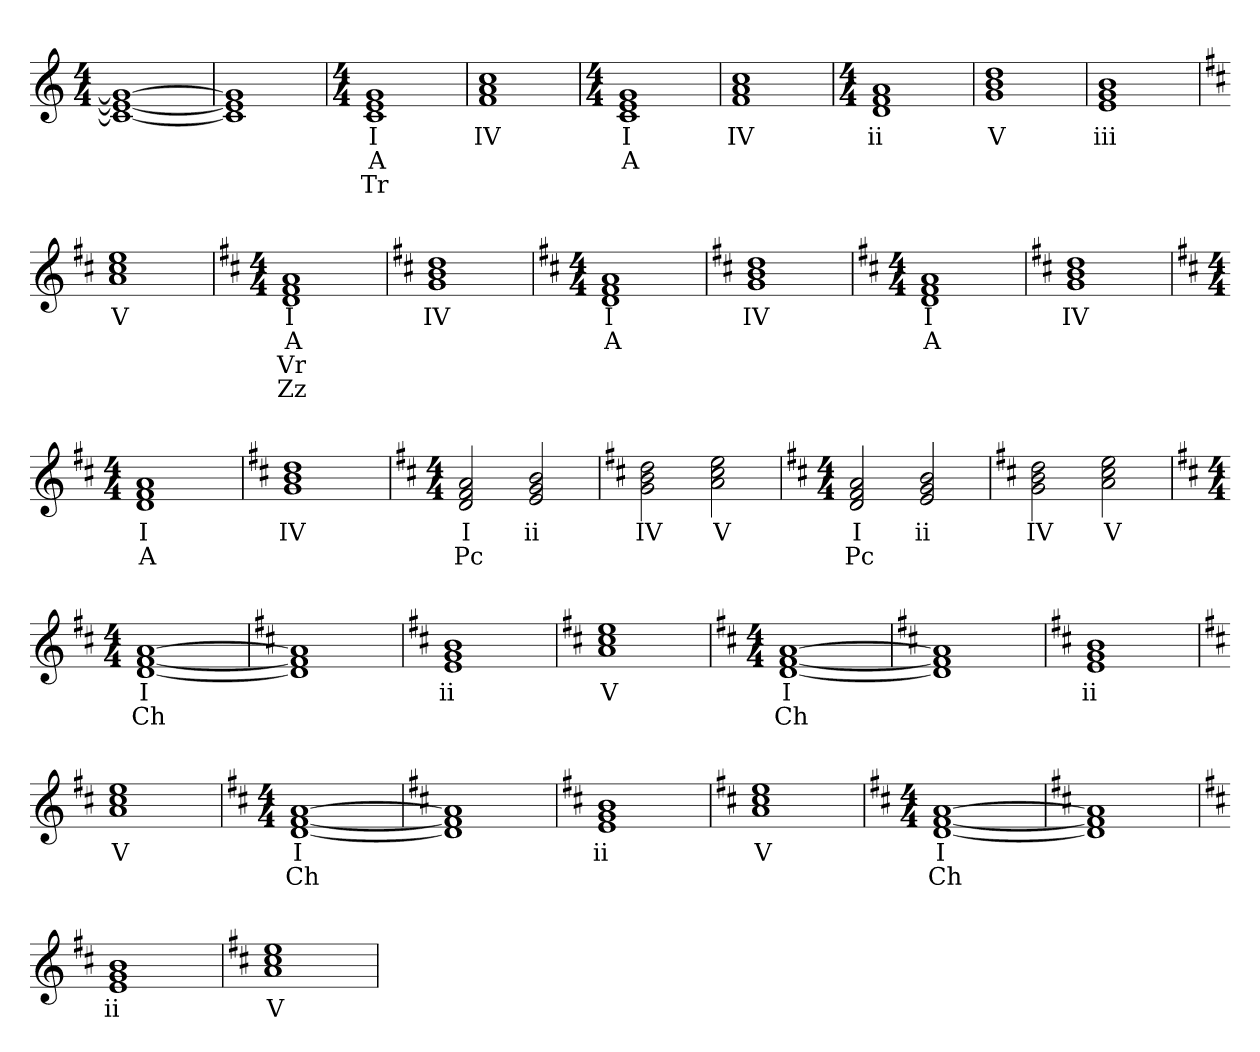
**kern	**text	**text	**text	**text
*part1	*part1	*part1	*part1	*part1
*staff1	*staff1	*staff1	*staff1	*staff1
*k[]	*	*	*	*
*C:	*	*	*	*
*M4/4	*	*	*	*
=	=	=	=	=
1c_ 1e_ 1g_	.	.	.	.
=	=	=	=	=
*k[]	*	*	*	*
*C:	*	*	*	*
1c] 1e] 1g]	.	.	.	.
=	=	=	=	=
*k[]	*	*	*	*
*C:	*	*	*	*
*M4/4	*	*	*	*
1c 1e 1g	I	A	Tr	.
=	=	=	=	=
*k[]	*	*	*	*
*C:	*	*	*	*
1f 1a 1cc	IV	.	.	.
=	=	=	=	=
*k[]	*	*	*	*
*C:	*	*	*	*
*M4/4	*	*	*	*
1c 1e 1g	I	A	.	.
=	=	=	=	=
*k[]	*	*	*	*
*C:	*	*	*	*
1f 1a 1cc	IV	.	.	.
=	=	=	=	=
*k[]	*	*	*	*
*C:	*	*	*	*
*M4/4	*	*	*	*
1d 1f 1a	ii	.	.	.
=	=	=	=	=
*k[]	*	*	*	*
*C:	*	*	*	*
1g 1b 1dd	V	.	.	.
=	=	=	=	=
*k[]	*	*	*	*
*C:	*	*	*	*
1e 1g 1b	iii	.	.	.
=	=	=	=	=
*k[f#c#]	*	*	*	*
*D:	*	*	*	*
1a 1cc# 1ee	V	.	.	.
=	=	=	=	=
*k[f#c#]	*	*	*	*
*D:	*	*	*	*
*M4/4	*	*	*	*
1d 1f# 1a	I	A	Vr	Zz
=	=	=	=	=
*k[f#c#]	*	*	*	*
*D:	*	*	*	*
1g 1b 1dd	IV	.	.	.
=	=	=	=	=
*k[f#c#]	*	*	*	*
*D:	*	*	*	*
*M4/4	*	*	*	*
1d 1f# 1a	I	A	.	.
=	=	=	=	=
*k[f#c#]	*	*	*	*
*D:	*	*	*	*
1g 1b 1dd	IV	.	.	.
=	=	=	=	=
*k[f#c#]	*	*	*	*
*D:	*	*	*	*
*M4/4	*	*	*	*
1d 1f# 1a	I	A	.	.
=	=	=	=	=
*k[f#c#]	*	*	*	*
*D:	*	*	*	*
1g 1b 1dd	IV	.	.	.
=	=	=	=	=
*k[f#c#]	*	*	*	*
*D:	*	*	*	*
*M4/4	*	*	*	*
1d 1f# 1a	I	A	.	.
=	=	=	=	=
*k[f#c#]	*	*	*	*
*D:	*	*	*	*
1g 1b 1dd	IV	.	.	.
=	=	=	=	=
*k[f#c#]	*	*	*	*
*D:	*	*	*	*
*M4/4	*	*	*	*
2d 2f# 2a	I	Pc	.	.
2e 2g 2b	ii	.	.	.
=	=	=	=	=
*k[f#c#]	*	*	*	*
*D:	*	*	*	*
2g 2b 2dd	IV	.	.	.
2a 2cc# 2ee	V	.	.	.
=	=	=	=	=
*k[f#c#]	*	*	*	*
*D:	*	*	*	*
*M4/4	*	*	*	*
2d 2f# 2a	I	Pc	.	.
2e 2g 2b	ii	.	.	.
=	=	=	=	=
*k[f#c#]	*	*	*	*
*D:	*	*	*	*
2g 2b 2dd	IV	.	.	.
2a 2cc# 2ee	V	.	.	.
=	=	=	=	=
*k[f#c#]	*	*	*	*
*D:	*	*	*	*
*M4/4	*	*	*	*
[1d [1f# [1a	I	Ch	.	.
=	=	=	=	=
*k[f#c#]	*	*	*	*
*D:	*	*	*	*
1d] 1f#] 1a]	.	.	.	.
=	=	=	=	=
*k[f#c#]	*	*	*	*
*D:	*	*	*	*
1e 1g 1b	ii	.	.	.
=	=	=	=	=
*k[f#c#]	*	*	*	*
*D:	*	*	*	*
1a 1cc# 1ee	V	.	.	.
=	=	=	=	=
*k[f#c#]	*	*	*	*
*D:	*	*	*	*
*M4/4	*	*	*	*
[1d [1f# [1a	I	Ch	.	.
=	=	=	=	=
*k[f#c#]	*	*	*	*
*D:	*	*	*	*
1d] 1f#] 1a]	.	.	.	.
=	=	=	=	=
*k[f#c#]	*	*	*	*
*D:	*	*	*	*
1e 1g 1b	ii	.	.	.
=	=	=	=	=
*k[f#c#]	*	*	*	*
*D:	*	*	*	*
1a 1cc# 1ee	V	.	.	.
=	=	=	=	=
*k[f#c#]	*	*	*	*
*D:	*	*	*	*
*M4/4	*	*	*	*
[1d [1f# [1a	I	Ch	.	.
=	=	=	=	=
*k[f#c#]	*	*	*	*
*D:	*	*	*	*
1d] 1f#] 1a]	.	.	.	.
=	=	=	=	=
*k[f#c#]	*	*	*	*
*D:	*	*	*	*
1e 1g 1b	ii	.	.	.
=	=	=	=	=
*k[f#c#]	*	*	*	*
*D:	*	*	*	*
1a 1cc# 1ee	V	.	.	.
=	=	=	=	=
*k[f#c#]	*	*	*	*
*D:	*	*	*	*
*M4/4	*	*	*	*
[1d [1f# [1a	I	Ch	.	.
=	=	=	=	=
*k[f#c#]	*	*	*	*
*D:	*	*	*	*
1d] 1f#] 1a]	.	.	.	.
=	=	=	=	=
*k[f#c#]	*	*	*	*
*D:	*	*	*	*
1e 1g 1b	ii	.	.	.
=	=	=	=	=
*k[f#c#]	*	*	*	*
*D:	*	*	*	*
1a 1cc# 1ee	V	.	.	.
=	=	=	=	=
*-	*-	*-	*-	*-
